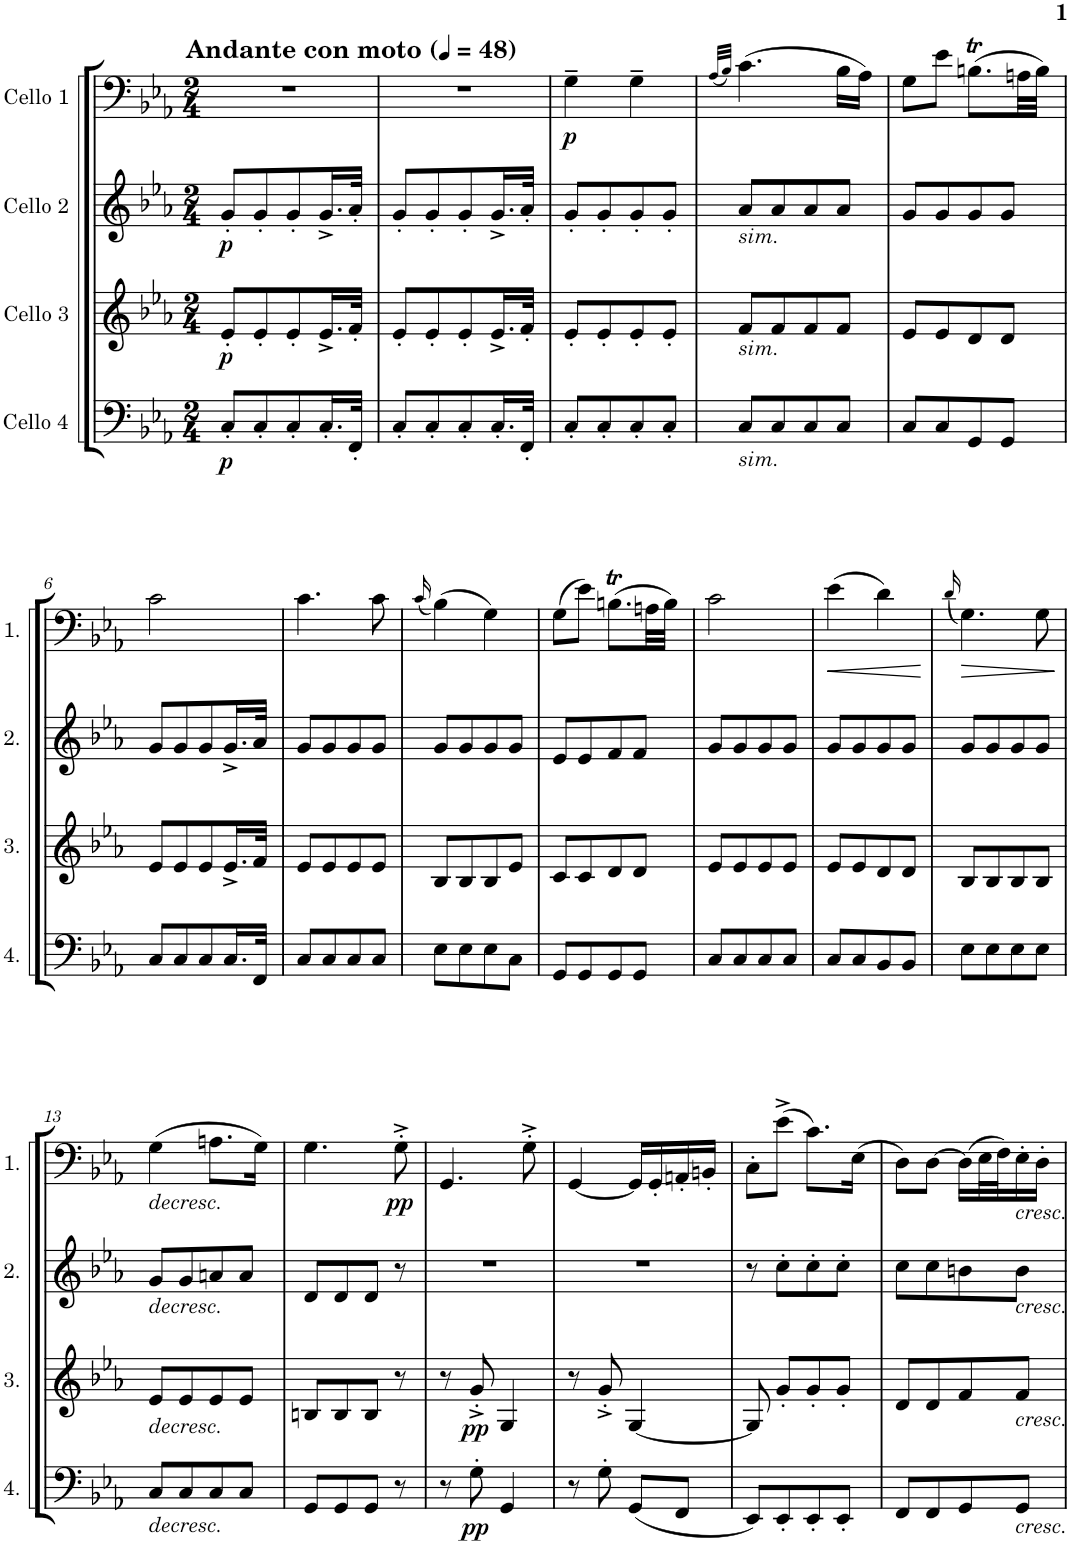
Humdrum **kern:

**kern	**dynam	**kern	**dynam	**kern	**dynam	**kern	**dynam
*part4	*part4	*part3	*part3	*part2	*part2	*part1	*part1
*staff4	*staff4	*staff3	*staff3	*staff2	*staff2	*staff1	*staff1
*I"Cello 4	*	*I"Cello 3	*	*I"Cello 2	*	*I"Cello 1	*
*clefF4	*	*clefG2	*	*clefG2	*	*clefF4	*
*k[b-e-a-]	*	*k[b-e-a-]	*	*k[b-e-a-]	*	*k[b-e-a-]	*
*M2/4	*	*M2/4	*	*M2/4	*	*M2/4	*
*MM48	*	*MM48	*	*MM48	*	*MM48	*
=1	=1	=1	=1	=1	=1	=1	=1
!	!	!	!	!	!	!LO:TX:a:B:t=Andante con moto	!
!	!LO:DY:b	!	!LO:DY:b	!	!LO:DY:b	!	!
8C'/L	p	8e-'/L	p	8g'/L	p	2r	.
8C'/	.	8e-'/	.	8g'/	.	.	.
8C'/	.	8e-'/	.	8g'/	.	.	.
16.C'/L	.	16.e-^/L	.	16.g^/L	.	.	.
32FF'/JJk	.	32f'/JJk	.	32a-'/JJk	.	.	.
=2	=2	=2	=2	=2	=2	=2	=2
8C'/L	.	8e-'/L	.	8g'/L	.	2r	.
8C'/	.	8e-'/	.	8g'/	.	.	.
8C'/	.	8e-'/	.	8g'/	.	.	.
16.C'/L	.	16.e-^/L	.	16.g^/L	.	.	.
32FF'/JJk	.	32f'/JJk	.	32a-'/JJk	.	.	.
=3	=3	=3	=3	=3	=3	=3	=3
!	!	!	!	!	!	!	!LO:DY:b
8C'/L	.	8e-'/L	.	8g'/L	.	4G~\	p
8C'/	.	8e-'/	.	8g'/	.	.	.
8C'/	.	8e-'/	.	8g'/	.	4G~\	.
8C'/J	.	8e-'/J	.	8g'/J	.	.	.
=4	=4	=4	=4	=4	=4	=4	=4
.	.	.	.	.	.	(32qA-/LLL	.
.	.	.	.	.	.	32qB-/JJJ)	.
!	!	!	!	!LO:TX:b:i:t=sim.	!	!	!
!	!	!LO:TX:b:i:t=sim.	!	!	!	!	!
!LO:TX:b:i:t=sim.	!	!	!	!	!	!	!
8C/L	.	8f/L	.	8a-/L	.	(4.c\	.
8C/	.	8f/	.	8a-/	.	.	.
8C/	.	8f/	.	8a-/	.	.	.
8C/J	.	8f/J	.	8a-/J	.	16B-\LL	.
.	.	.	.	.	.	16A-\JJ)	.
=5	=5	=5	=5	=5	=5	=5	=5
8C/L	.	8e-/L	.	8g/L	.	8G\L	.
8C/	.	8e-/	.	8g/	.	8e-\J	.
8GG/	.	8d/	.	8g/	.	(8.Bnt\L	.
8GG/J	.	8d/J	.	8g/J	.	.	.
.	.	.	.	.	.	32An\LL	.
.	.	.	.	.	.	32B\JJJ)	.
!!LO:LB:g=z
=6	=6	=6	=6	=6	=6	=6	=6
8C/L	.	8e-/L	.	8g/L	.	2c\	.
8C/	.	8e-/	.	8g/	.	.	.
8C/	.	8e-/	.	8g/	.	.	.
16.C/L	.	16.e-^/L	.	16.g^/L	.	.	.
32FF/JJk	.	32f/JJk	.	32a-/JJk	.	.	.
=7	=7	=7	=7	=7	=7	=7	=7
8C/L	.	8e-/L	.	8g/L	.	4.c\	.
8C/	.	8e-/	.	8g/	.	.	.
8C/	.	8e-/	.	8g/	.	.	.
8C/J	.	8e-/J	.	8g/J	.	8c\	.
=8	=8	=8	=8	=8	=8	=8	=8
.	.	.	.	.	.	(16qc/	.
8E-\L	.	8B-/L	.	8g/L	.	(4B-\)	.
8E-\	.	8B-/	.	8g/	.	.	.
8E-\	.	8B-/	.	8g/	.	4G\)	.
8C\J	.	8e-/J	.	8g/J	.	.	.
=9	=9	=9	=9	=9	=9	=9	=9
8GG/L	.	8c/L	.	8e-/L	.	(8G\L	.
8GG/	.	8c/	.	8e-/	.	8e-\J)	.
8GG/	.	8d/	.	8f/	.	(8.Bnt\L	.
8GG/J	.	8d/J	.	8f/J	.	.	.
.	.	.	.	.	.	32An\LL	.
.	.	.	.	.	.	32B\JJJ)	.
=10	=10	=10	=10	=10	=10	=10	=10
8C/L	.	8e-/L	.	8g/L	.	2c\	.
8C/	.	8e-/	.	8g/	.	.	.
8C/	.	8e-/	.	8g/	.	.	.
8C/J	.	8e-/J	.	8g/J	.	.	.
=11	=11	=11	=11	=11	=11	=11	=11
!	!	!	!	!	!	!	!LO:HP:b
8C/L	.	8e-/L	.	8g/L	.	(4e-\	<
8C/	.	8e-/	.	8g/	.	.	.
8BB-/	.	8d/	.	8g/	.	4d\)	.
8BB-/J	.	8d/J	.	8g/J	.	.	.
.	.	.	.	.	.	.	[
=12	=12	=12	=12	=12	=12	=12	=12
.	.	.	.	.	.	(16qd/	.
8E-\L	.	8B-/L	.	8g/L	.	4.G\)	.
8E-\	.	8B-/	.	8g/	.	.	.
8E-\	.	8B-/	.	8g/	.	.	.
8E-\J	.	8B-/J	.	8g/J	.	8G\	.
!!LO:LB:g=z
=13	=13	=13	=13	=13	=13	=13	=13
!	!	!	!	!	!	!LO:TX:b:i:t=decresc.	!
!	!	!	!	!LO:TX:b:i:t=decresc.	!	!	!
!	!	!LO:TX:b:i:t=decresc.	!	!	!	!	!
!LO:TX:b:i:t=decresc.	!	!	!	!	!	!	!
8C/L	.	8e-/L	.	8g/L	.	(4G\	.
8C/	.	8e-/	.	8g/	.	.	.
8C/	.	8e-/	.	8an/	.	8.An\L	.
8C/J	.	8e-/J	.	8a/J	.	.	.
.	.	.	.	.	.	16G\Jk)	.
=14	=14	=14	=14	=14	=14	=14	=14
8GG/L	.	8Bn/L	.	8d/L	.	4.G\	.
8GG/	.	8B/	.	8d/	.	.	.
8GG/J	.	8B/J	.	8d/J	.	.	.
!	!	!	!	!	!	!	!LO:DY:b
8r	.	8r	.	8r	.	8G'^\	pp
=15	=15	=15	=15	=15	=15	=15	=15
8r	.	8r	.	2r	.	4.GG/	.
!	!LO:DY:b	!	!LO:DY:b	!	!	!	!
8G'\	pp	8g'^/	pp	.	.	.	.
4GG/	.	4G/	.	.	.	.	.
.	.	.	.	.	.	8G'^\	.
=16	=16	=16	=16	=16	=16	=16	=16
8r	.	8r	.	2r	.	[4GG/	.
8G'\	.	8g'^/	.	.	.	.	.
(8GG/L	.	[4G/	.	.	.	16GG/LL]	.
.	.	.	.	.	.	16GG'/	.
8FF/J	.	.	.	.	.	16AAn'/	.
.	.	.	.	.	.	16BBn'/JJ	.
=17	=17	=17	=17	=17	=17	=17	=17
8EE-/L)	.	8G/]	.	8r	.	8C'\L	.
8EE-'/	.	8g'/L	.	8cc'\L	.	(8e-^\J	.
8EE-'/	.	8g'/	.	8cc'\	.	8.c\L)	.
8EE-'/J	.	8g'/J	.	8cc'\J	.	.	.
.	.	.	.	.	.	(16E-\Jk	.
=18	=18	=18	=18	=18	=18	=18	=18
8FF/L	.	8d/L	.	8cc\L	.	8D\L)	.
8FF/	.	8d/	.	8cc\	.	[8D\J	.
8GG/	.	8f/	.	8bn\	.	(16D\LL]	.
.	.	.	.	.	.	32E-\L	.
.	.	.	.	.	.	32F\J)	.
!	!	!	!	!	!	!LO:TX:b:i:t=cresc.	!
!	!	!	!	!LO:TX:b:i:t=cresc.	!	!	!
!	!	!LO:TX:b:i:t=cresc.	!	!	!	!	!
!LO:TX:b:i:t=cresc.	!	!	!	!	!	!	!
8GG/J	.	8f/J	.	8b\J	.	16E-'\	.
.	.	.	.	.	.	16D'\JJ	.
=	=	=	=	=	=	=	=
*-	*-	*-	*-	*-	*-	*-	*-
